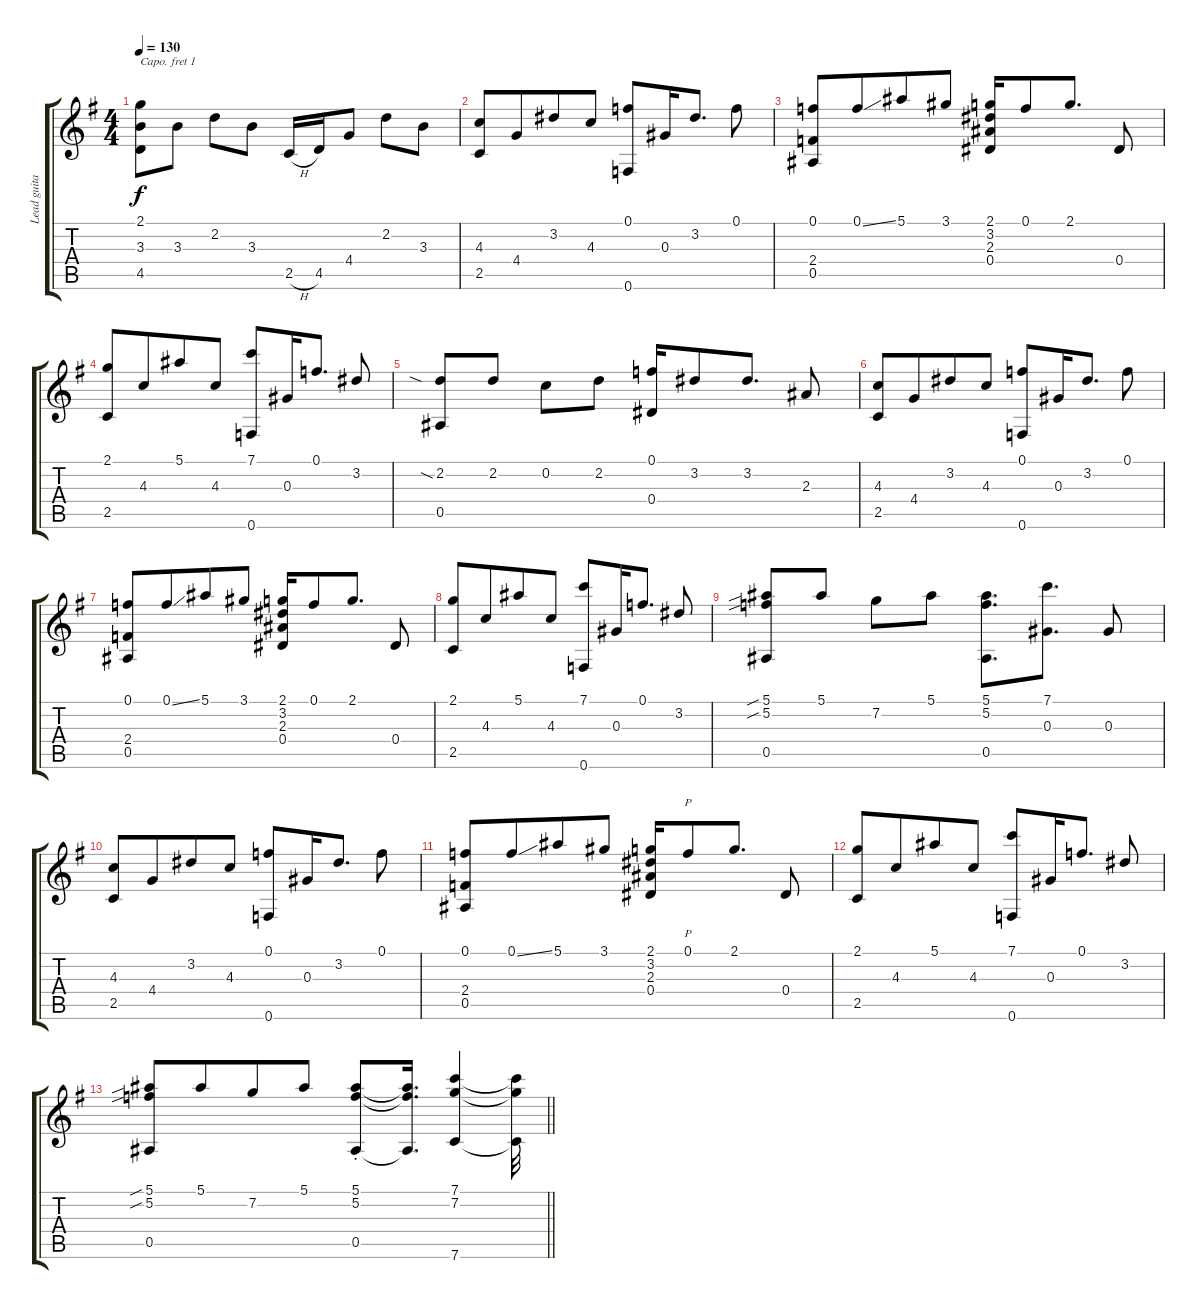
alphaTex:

\track ("Lead guitar" "Lead guita") {instrument overdrivenguitar}
\staff {score tabs}
\capo 1
\tuning (E4 B3 G3 D3 A2 E2) {hide}
\ts (4 4)
\tempo 130
\clef g2
\ks eminor
(2.1 3.3 4.5).8{dy f} 3.3.8 2.2.8 3.3.8 2.5{h}.16 4.5.16 4.4.8 2.2.8 3.3.8 |
(4.3 2.5).8{beam Up} 4.4.8{beam Up beam merge} 3.2.8{beam Up} 4.3.8{beam Up} (0.1 0.6).8{beam Up} 0.3.16{beam Up} 3.2.8{d beam Up} 0.1.8 |
(0.1 2.4 0.5).8 0.1{ss}.8{beam merge} 5.1.8 3.1.8 (2.1 3.2 2.3 0.4).16{beam Up} 0.1.8{beam Up} 2.1.8{d beam Up} 0.4.8 |
(2.1 2.5).8{beam Up} 4.3.8{beam Up beam merge} 5.1.8{beam Up} 4.3.8{beam Up} (7.1 0.6).8 0.3.16 0.1.8{d} 3.2.8{beam Up} |
(2.2{sia} 0.5).8 2.2.8 0.2.8 2.2.8 (0.1 0.4).16 3.2.8 3.2.8{d} 2.3.8 |
(4.3 2.5).8{beam Up} 4.4.8{beam Up beam merge} 3.2.8{beam Up} 4.3.8{beam Up} (0.1 0.6).8{beam Up} 0.3.16{beam Up} 3.2.8{d beam Up} 0.1.8 |
(0.1 2.4 0.5).8 0.1{ss}.8{beam merge} 5.1.8 3.1.8 (2.1 3.2 2.3 0.4).16{beam Up} 0.1.8{beam Up} 2.1.8{d beam Up} 0.4.8 |
(2.1 2.5).8{beam Up} 4.3.8{beam Up beam merge} 5.1.8{beam Up} 4.3.8{beam Up} (7.1 0.6).8 0.3.16 0.1.8{d} 3.2.8{beam Up} |
(5.1{sib} 5.2{sib} 0.5).8 5.1.8 7.2.8 5.1.8 (5.1 5.2 0.5).8{d} (7.1 0.3).8{d} 0.3.8 |
(4.3 2.5).8{beam Up} 4.4.8{beam Up beam merge} 3.2.8{beam Up} 4.3.8{beam Up} (0.1 0.6).8{beam Up} 0.3.16{beam Up} 3.2.8{d beam Up} 0.1.8 |
(0.1 2.4 0.5).8 0.1{ss}.8{beam merge} 5.1.8 3.1.8 (2.1 3.2 2.3 0.4).16{beam Up} 0.1.8{p beam Up} 2.1.8{d beam Up} 0.4.8 |
(2.1 2.5).8{beam Up} 4.3.8{beam Up beam merge} 5.1.8{beam Up} 4.3.8{beam Up} (7.1 0.6).8 0.3.16 0.1.8{d} 3.2.8{beam Up} |
\barLineRight lightlight
(5.1{sib} 5.2{sib} 0.5).8 5.1.8{beam merge} 7.2.8 5.1.8 (5.1{st} 5.2{st} 0.5{st}).8 (5.1{t} 5.2{t} 0.5{t}).16{d} (7.1 7.2 7.6).4{beam Up} (7.1{t} 7.2{t} 7.6{t}).32
